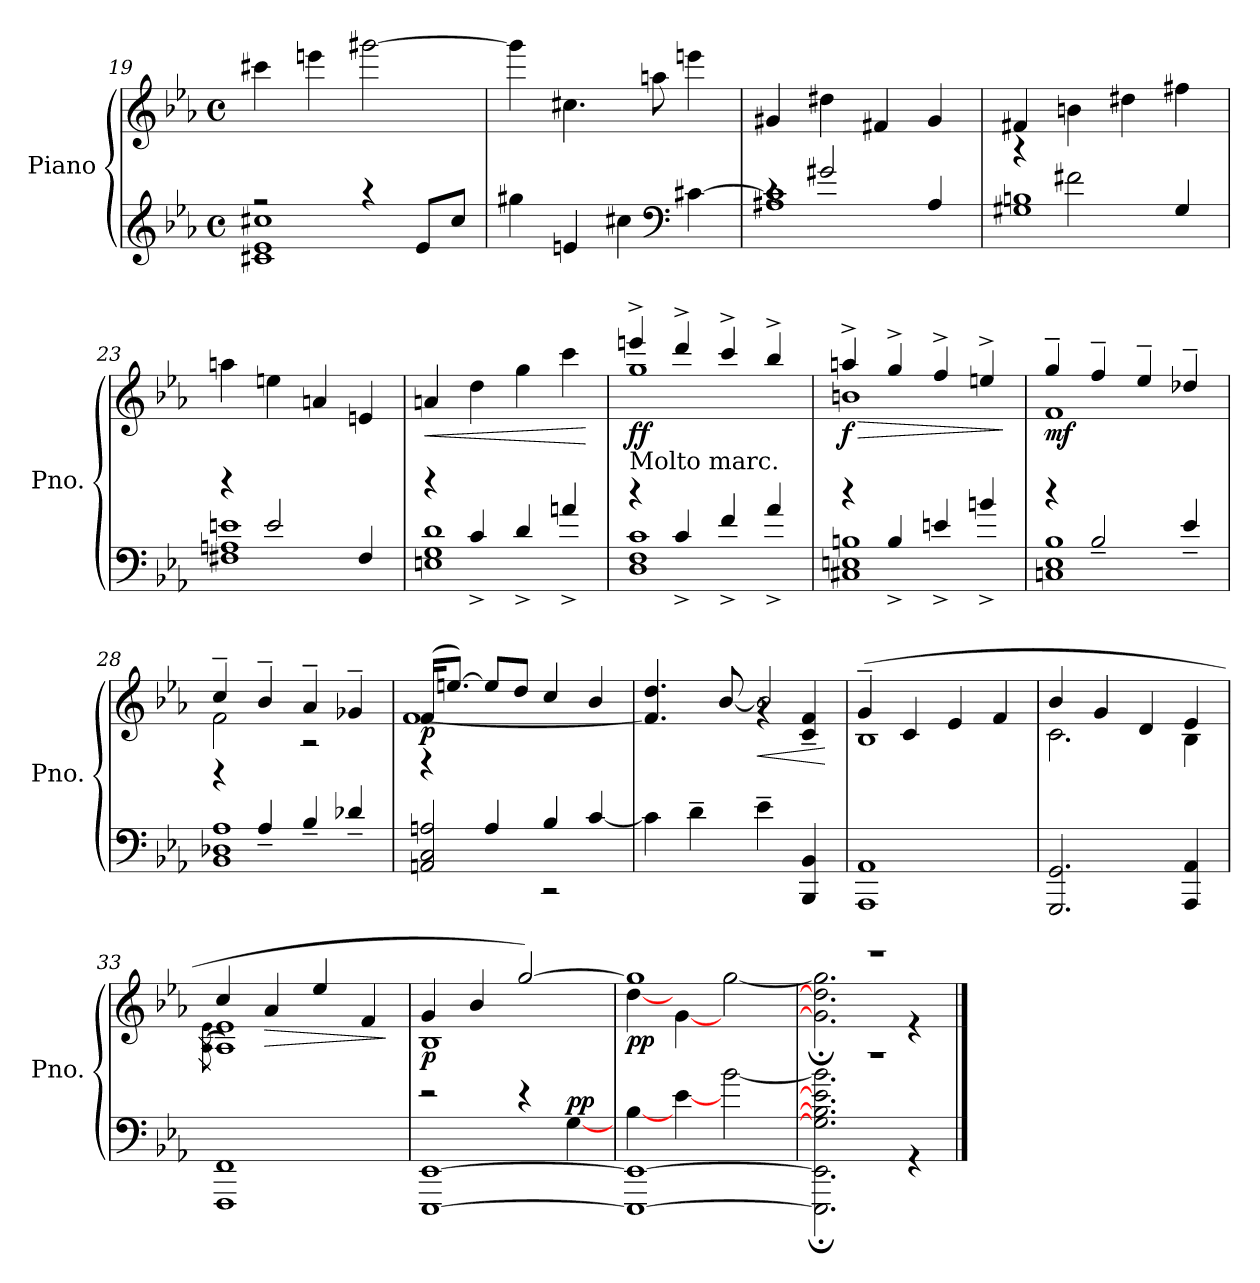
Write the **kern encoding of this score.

**kern	**kern	**dynam
*part1	*part1	*part1
*staff2	*staff1	*staff1/2
*I"Piano	*	*
*I'Pno.	*	*
*clefG2	*clefG2	*
*k[b-e-a-]	*k[b-e-a-]	*
*M4/4	*M4/4	*
*met(c)	*met(c)	*
=19	=19	=19
*^	*	*
2r	1c#X 1e- 1cc#X	4ccc#X\	.
.	.	4eeen\	.
4r	.	[2ggg#X\	.
8e-/L	.	.	.
8cc#/J	.	.	.
*v	*v	*	*
!!LO:LB:g=z
=20	=20	=20
4gg#X\	4ggg#\]	.
4en/	4.cc#X\	.
4cc#X\	.	.
.	8aan\	.
*clefF4	*	*
[4c#X\	4eeen\	.
=21	=21	=21
*^	*	*
*	*^	*	*
1c#]	1A#X	4rc	4g#X/	.
.	.	2g#X/	4dd#X\	.
.	.	.	4f#X/	.
.	.	4A#/	4g#/	.
*	*v	*v	*	*
=22	=22	=22	=22
1G#X 1Bn	4rdd	4f#X/	.
.	2f#X\	4bn\	.
.	.	4dd#X\	.
.	4G#/	4ff#X\	.
=23	=23	=23	=23
1F#X 1An 1en	4rff	4aan\	.
.	2e/	4een\	.
.	.	4an/	.
.	4F#/	4en/	.
=24	=24	=24	=24
!	!	!	!LO:HP:b
1En 1G 1d	4rff	4an/	<
.	4c^/	4dd\	.
.	4d^/	4gg\	.
.	4an^/	4ccc\	.
*v	*v	*	*
.	.	[
=25	=25	=25
*^	*^	*
!LO:TX:a:t=Molto marc.	!	!	!	!
!	!	!	!	!LO:DY:b
1D 1F 1c	4rdd	4eeen^/	1gg	ff
.	4c^/	4ddd^/	.	.
.	4f^/	4ccc^/	.	.
.	4a-^/	4bb-^/	.	.
!!LO:PB:g=z	!!
=26	=26	=26	=26	=26
!	!	!	!	!LO:HP:b
!	!	!	!	!LO:DY:n=1:b
1C#X 1En 1Bn	4rdd	4aan^/	1bn	> f
.	4B^/	4gg^/	.	.
.	4en^/	4ff^/	.	.
.	4bn^/	4een^/	.	.
*v	*v	*	*	*
*	*v	*v	*
.	.	]
=27	=27	=27
*^	*^	*
!	!	!	!	!LO:DY:b
1Cn 1E- 1B-	4rdd	4gg~/	1f	mf
.	2B-~/	4ff~/	.	.
.	.	4ee-~/	.	.
.	4e-~/	4dd-X~/	.	.
=28	=28	=28	=28	=28
1BB- 1D-X 1A-	4rdd	4cc~/	2f\	.
.	4A-~/	4b-~/	.	.
.	4B-~/	4a-~/	2r	.
.	4d-X~/	4g-X~/	.	.
=29	=29	=29	=29	=29
!	!	!	!	!LO:DY:b
2AAn/ 2C/ 2An/	4rff	(>16f/KL	[1f	p
.	.	[8.een/J)	.	.
.	4A/	8ee/L]	.	.
.	.	8dd/J	.	.
2rCC	4B-/	4cc/	.	.
.	[4c/	4b-/	.	.
*v	*v	*	*	*
=30	=30	=30	=30
4c\]	4.f/] 4.dd/	2ryy	.
4d~\	.	.	.
.	[8b-/	.	.
!	!	!	!LO:HP:b
4e-~\	2b-/]	4rg	<
4BBB-/ 4BB-/	.	4c/~ 4f/~	.
*	*v	*v	*
.	.	[
=31	=31	=31
*	*^	*
!	!	!	!LO:DY:b=2
!	!	!	!LO:DY:n=1:b
1AAA- 1AA-	(>4g~/	1B-	mf mf
.	4c/	.	.
.	4e-/	.	.
.	4f/	.	.
!!LO:LB:g=z	!!
=32	=32	=32	=32
2.GGG/ 2.GG/	4b-/	2.c\	.
.	4g/	.	.
.	4d/	.	.
4AAA-/ 4AA-/	4e-/	4B-\	.
=33	=33	=33	=33
*	*	*^	*
.	.	8qe-\	(>8qA-\	.
1FFF 1FF	4cc/	1e-	1A-)	.
!	!	!	!	!LO:HP:b
.	4a-/	.	.	>
.	4ee-/	.	.	.
.	4f/	.	.	.
*	*v	*v	*v	*
.	.	]
=34	=34	=34
*^	*^	*
!	!	!	!	!LO:DY:b
[1EEE- [1EE-	2re	4g/	1B-	p
.	.	4b-/	.	.
.	4re	[2gg/)	.	.
!	!	!	!	!LO:DY:a=2
.	[4G\	.	.	pp
=35	=35	=35	=35	=35
!	!	!	!	!LO:DY:b
1EEE-_ 1EE-_	[4B-\	1gg]	[4dd\	pp
.	[4e-\	.	[4g\	.
.	[2b-\	.	[2gg\	.
=36	=36	=36	=36	=36
1r	2.EEE-\]; 2.EE-\]; 2.G\]; 2.B-\]; 2.e-\]; 2.b-\];	1r	2.g\];< 2.dd\];< 2.gg\];<	.
.	4r	.	4r	.
*v	*v	*	*	*
*	*v	*v	*
==	==	==
*-	*-	*-
